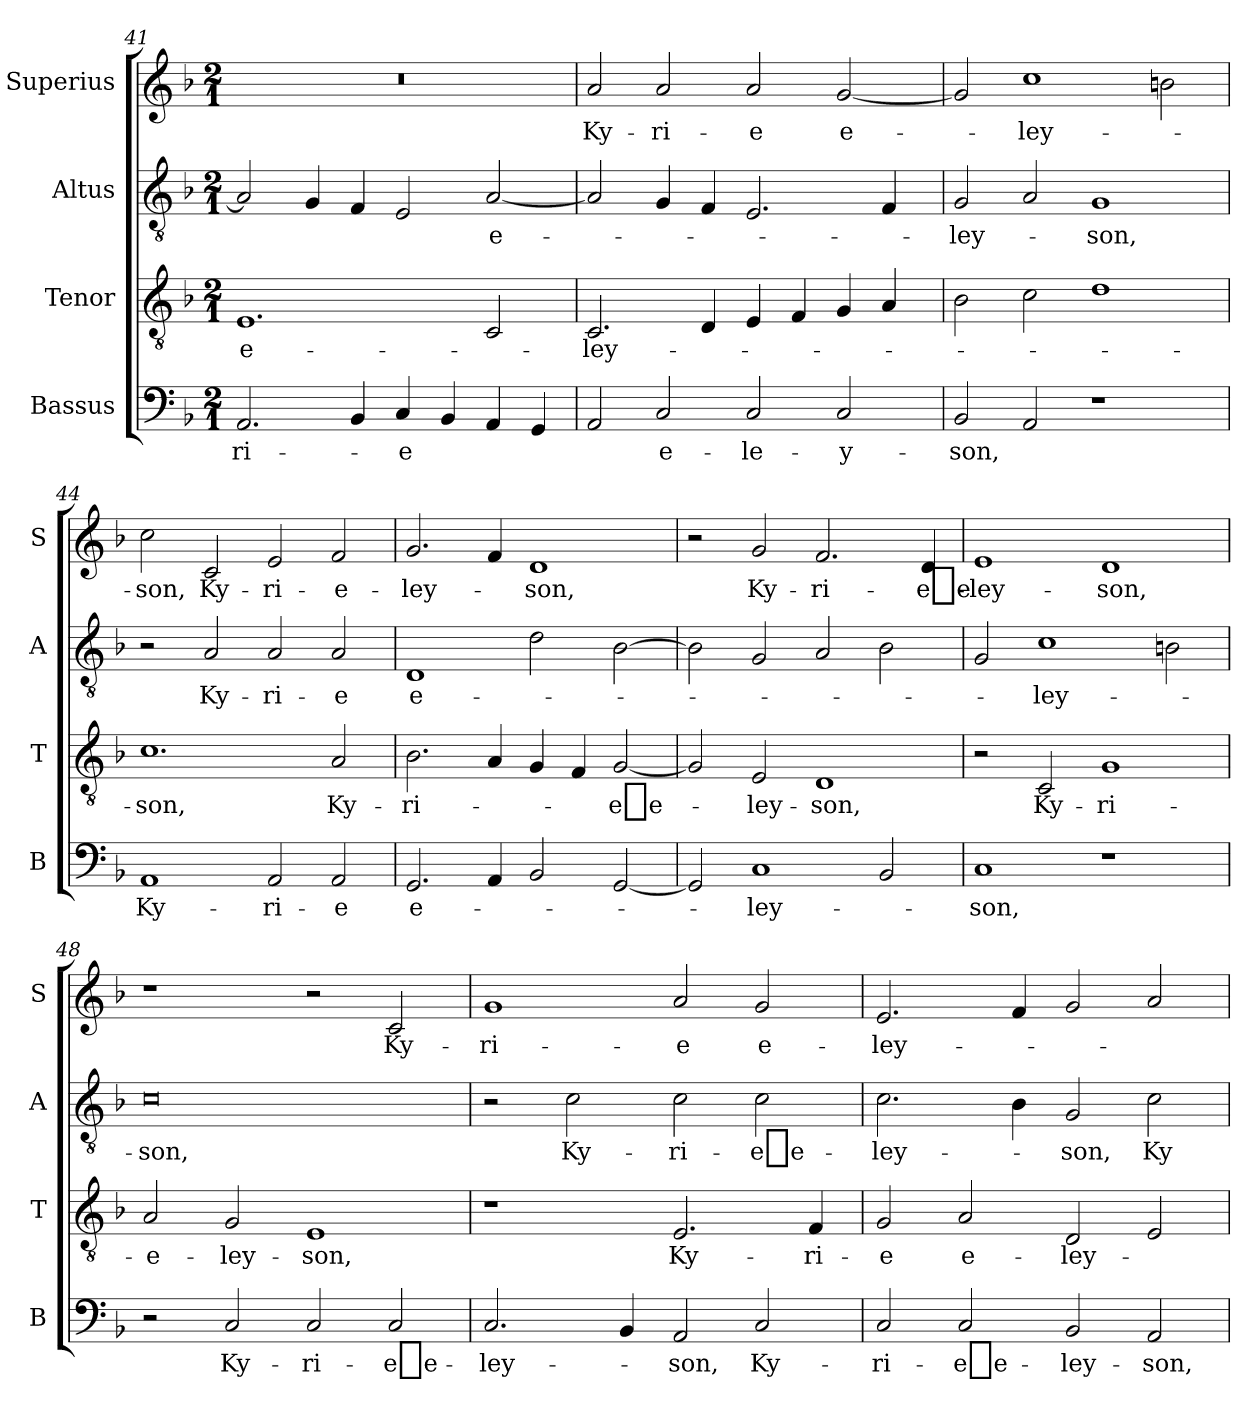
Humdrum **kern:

**kern	**text	**kern	**text	**kern	**text	**kern	**text
*part4	*part4	*part3	*part3	*part2	*part2	*part1	*part1
*staff4	*staff4	*staff3	*staff3	*staff2	*staff2	*staff1	*staff1
*I"Bassus	*	*I"Tenor	*	*I"Altus	*	*I"Superius	*
*I'B	*	*I'T	*	*I'A	*	*I'S	*
*clefF4	*	*clefGv2	*	*clefGv2	*	*clefG2	*
*k[b-]	*	*k[b-]	*	*k[b-]	*	*k[b-]	*
*M2/1	*	*M2/1	*	*M2/1	*	*M2/1	*
=41	=41	=41	=41	=41	=41	=41	=41
!	!	!	!LO:LY:i	!	!	!	!
2.AA	-ri-	1.E	e-	2A]	.	0r	.
.	.	.	.	4G	.	.	.
4BB-	.	.	.	4F	.	.	.
4C	-e	.	.	2E	.	.	.
4BB-	.	.	.	.	.	.	.
!	!	!	!	!	!LO:LY:i	!	!
4AA	.	2C	.	[2A	e-	.	.
4GG	.	.	.	.	.	.	.
=42	=42	=42	=42	=42	=42	=42	=42
!	!	!	!LO:LY:i	!	!	!	!
2AA	.	2.C	-ley-	2A]	.	2a	Ky-
!	!LO:LY:i	!	!	!	!	!	!
2C	e-	.	.	4G	.	2a	-ri-
.	.	4D	.	4F	.	.	.
!	!LO:LY:i	!	!	!	!	!	!
2C	-le-	4E	.	2.E	.	2a	-e
.	.	4F	.	.	.	.	.
!	!LO:LY:i	!	!	!	!	!	!LO:LY:i
2C	-y-	4G	.	.	.	[2g	e-
.	.	4A	.	4F	.	.	.
=43	=43	=43	=43	=43	=43	=43	=43
!	!LO:LY:i	!	!	!	!LO:LY:i	!	!
2BB-	-son,	2B-	.	2G	-ley-	2g]	.
!	!	!	!	!	!	!	!LO:LY:i
2AA	.	2c	.	2A	.	1cc	-ley-
!	!	!	!	!	!LO:LY:i	!	!
1r	.	1d	.	1G	-son,	.	.
.	.	.	.	.	.	2bn	.
=44	=44	=44	=44	=44	=44	=44	=44
!	!LO:LY:i	!	!LO:LY:i	!	!	!	!LO:LY:i
1AA	Ky-	1.c	-son,	2r	.	2cc	-son,
!	!	!	!	!	!LO:LY:i	!	!LO:LY:i
.	.	.	.	2A	Ky-	2c	Ky-
!	!LO:LY:i	!	!	!	!LO:LY:i	!	!LO:LY:i
2AA	-ri-	.	.	2A	-ri-	2e	-ri-
!	!LO:LY:i	!	!LO:LY:i	!	!LO:LY:i	!	!LO:LY:i
2AA	-e	2A	Ky-	2A	-e	2f	-e-
=45	=45	=45	=45	=45	=45	=45	=45
!	!LO:LY:i	!	!LO:LY:i	!	!LO:LY:i	!	!LO:LY:i
2.GG	e-	2.B-	-ri-	1D	e-	2.g	-ley-
4AA	.	4A	.	.	.	4f	.
!	!	!	!	!	!	!	!LO:LY:i
2BB-	.	4G	.	2d	.	1d	-son,
.	.	4F	.	.	.	.	.
!	!	!	!LO:LY:i	!	!	!	!
[2GG	.	[2G	-e_e-	[2B-	.	.	.
=46	=46	=46	=46	=46	=46	=46	=46
2GG]	.	2G]	.	2B-]	.	2r	.
!	!LO:LY:i	!	!LO:LY:i	!	!	!	!LO:LY:i
1C	-ley-	2E	-ley-	2G	.	2g	Ky-
!	!	!	!LO:LY:i	!	!	!	!LO:LY:i
.	.	1D	-son,	2A	.	2.f	-ri-
2BB-	.	.	.	2B-	.	.	.
!	!	!	!	!	!	!	!LO:LY:i
.	.	.	.	.	.	4d	-e_e-
=47	=47	=47	=47	=47	=47	=47	=47
!	!LO:LY:i	!	!	!	!	!	!LO:LY:i
1C	-son,	2r	.	2G	.	1e	-ley-
!	!	!	!LO:LY:i	!	!LO:LY:i	!	!
.	.	2C	Ky-	1c	-ley-	.	.
!	!	!	!LO:LY:i	!	!	!	!LO:LY:i
1r	.	1G	-ri-	.	.	1d	-son,
.	.	.	.	2Bn	.	.	.
=48	=48	=48	=48	=48	=48	=48	=48
!	!	!	!LO:LY:i	!	!LO:LY:i	!	!
2r	.	2A	-e-	0c	-son,	1r	.
!	!LO:LY:i	!	!LO:LY:i	!	!	!	!
2C	Ky-	2G	-ley-	.	.	.	.
!	!LO:LY:i	!	!LO:LY:i	!	!	!	!
2C	-ri-	1E	-son,	.	.	2r	.
!	!LO:LY:i	!	!	!	!	!	!LO:LY:i
2C	-e_e-	.	.	.	.	2c	Ky-
=49	=49	=49	=49	=49	=49	=49	=49
!	!LO:LY:i	!	!	!	!	!	!LO:LY:i
2.C	-ley-	1r	.	2r	.	1g	-ri-
!	!	!	!	!	!LO:LY:i	!	!
.	.	.	.	2c	Ky-	.	.
4BB-	.	.	.	.	.	.	.
!	!LO:LY:i	!	!LO:LY:i	!	!LO:LY:i	!	!LO:LY:i
2AA	-son,	2.E	Ky-	2c	-ri-	2a	-e
!	!LO:LY:i	!	!	!	!LO:LY:i	!	!LO:LY:i
2C	Ky-	.	.	2c	-e_e-	2g	e-
!	!	!	!LO:LY:i	!	!	!	!
.	.	4F	-ri-	.	.	.	.
=50	=50	=50	=50	=50	=50	=50	=50
!	!LO:LY:i	!	!LO:LY:i	!	!LO:LY:i	!	!LO:LY:i
2C	-ri-	2G	-e	2.c	-ley-	2.e	-ley-
!	!LO:LY:i	!	!LO:LY:i	!	!	!	!
2C	-e_e-	2A	e-	.	.	.	.
.	.	.	.	4B-	.	4f	.
!	!LO:LY:i	!	!LO:LY:i	!	!LO:LY:i	!	!
2BB-	-ley-	2D	-ley-	2G	-son,	2g	.
!	!LO:LY:i	!	!	!	!LO:LY:i	!	!
2AA	-son,	2E	.	2c	Ky-	2a	.
=	=	=	=	=	=	=	=
*-	*-	*-	*-	*-	*-	*-	*-
